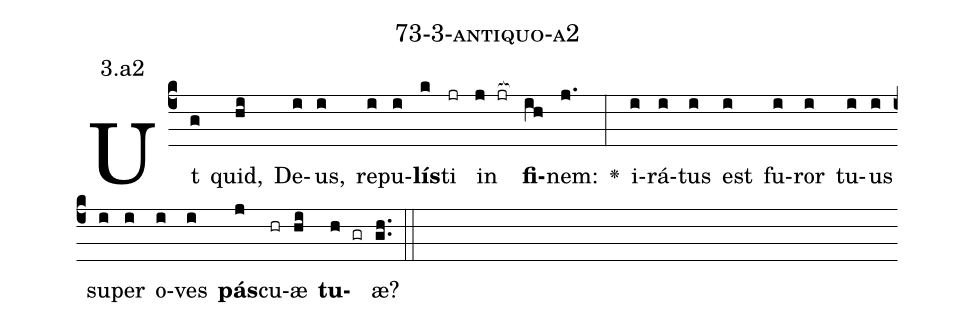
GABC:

name: 73-3-antiquo-a2;
annotation: 3.a2;
%%
(c4)Ut(g) quid,(hi) De(i)us,(i) re(i)pu(i)<b>lís</b>(k)ti(jr) in(j jr[ocb:1{]) <b>fi</b>(ih[ocb:0}])nem:(j.) <v>\greheightstar</v>(:) i(i)rá(i)tus(i) est(i) fu(i)ror(i) tu(i)us(i) su(i)per(i) o(i)ves(i) <b>pás</b>(j)cu(hr)æ(hi) <b>tu</b>(h gr)æ?(gh..) (::)


%E(i) u(i) o(j) u(hi) a(h) e.(gh..) (::)
